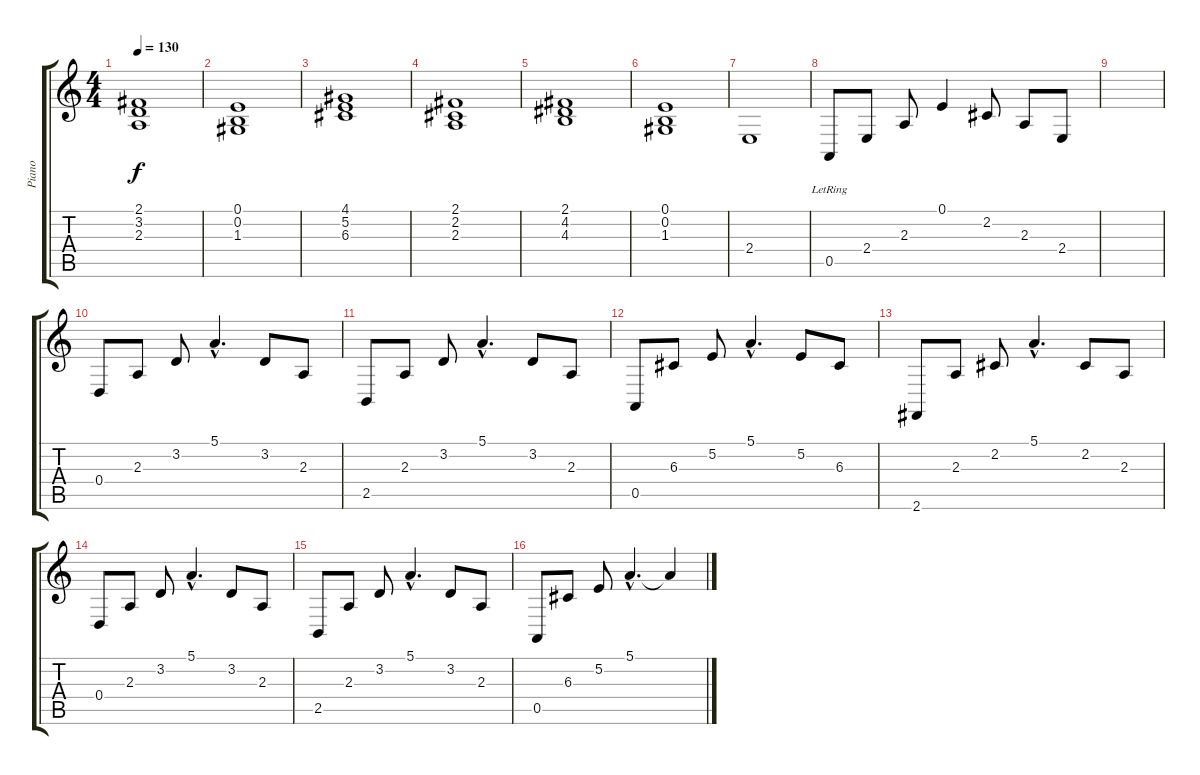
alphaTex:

\track ("Piano" "Piano") {instrument acousticgrandpiano}
\staff {score tabs}
\tuning (E4 B3 G3 D3 A2 E2) {hide}
\ts (4 4)
\tempo 130
\clef g2
\ks c
(2.1 3.2 2.3).1{dy f} |
(0.1 0.2 1.3).1 |
(4.1 5.2 6.3).1 |
(2.1 2.2 2.3).1 |
(2.1 4.2 4.3).1 |
(0.1 0.2 1.3).1 |
2.4.1 |
0.5{lr}.8 2.4.8 2.3.8 0.1.4 2.2.8 2.3.8 2.4.8 |
|
0.4.8 2.3.8 3.2.8 5.1{hac}.4{d} 3.2.8 2.3.8 |
2.5.8 2.3.8 3.2.8 5.1{hac}.4{d} 3.2.8 2.3.8 |
0.5.8 6.3.8 5.2.8 5.1{hac}.4{d} 5.2.8 6.3.8 |
2.6.8 2.3.8 2.2.8 5.1{hac}.4{d} 2.2.8 2.3.8 |
0.4.8 2.3.8 3.2.8 5.1{hac}.4{d} 3.2.8 2.3.8 |
2.5.8 2.3.8 3.2.8 5.1{hac}.4{d} 3.2.8 2.3.8 |
0.5.8 6.3.8 5.2.8 5.1{hac}.4{d} 5.1{t}.4
